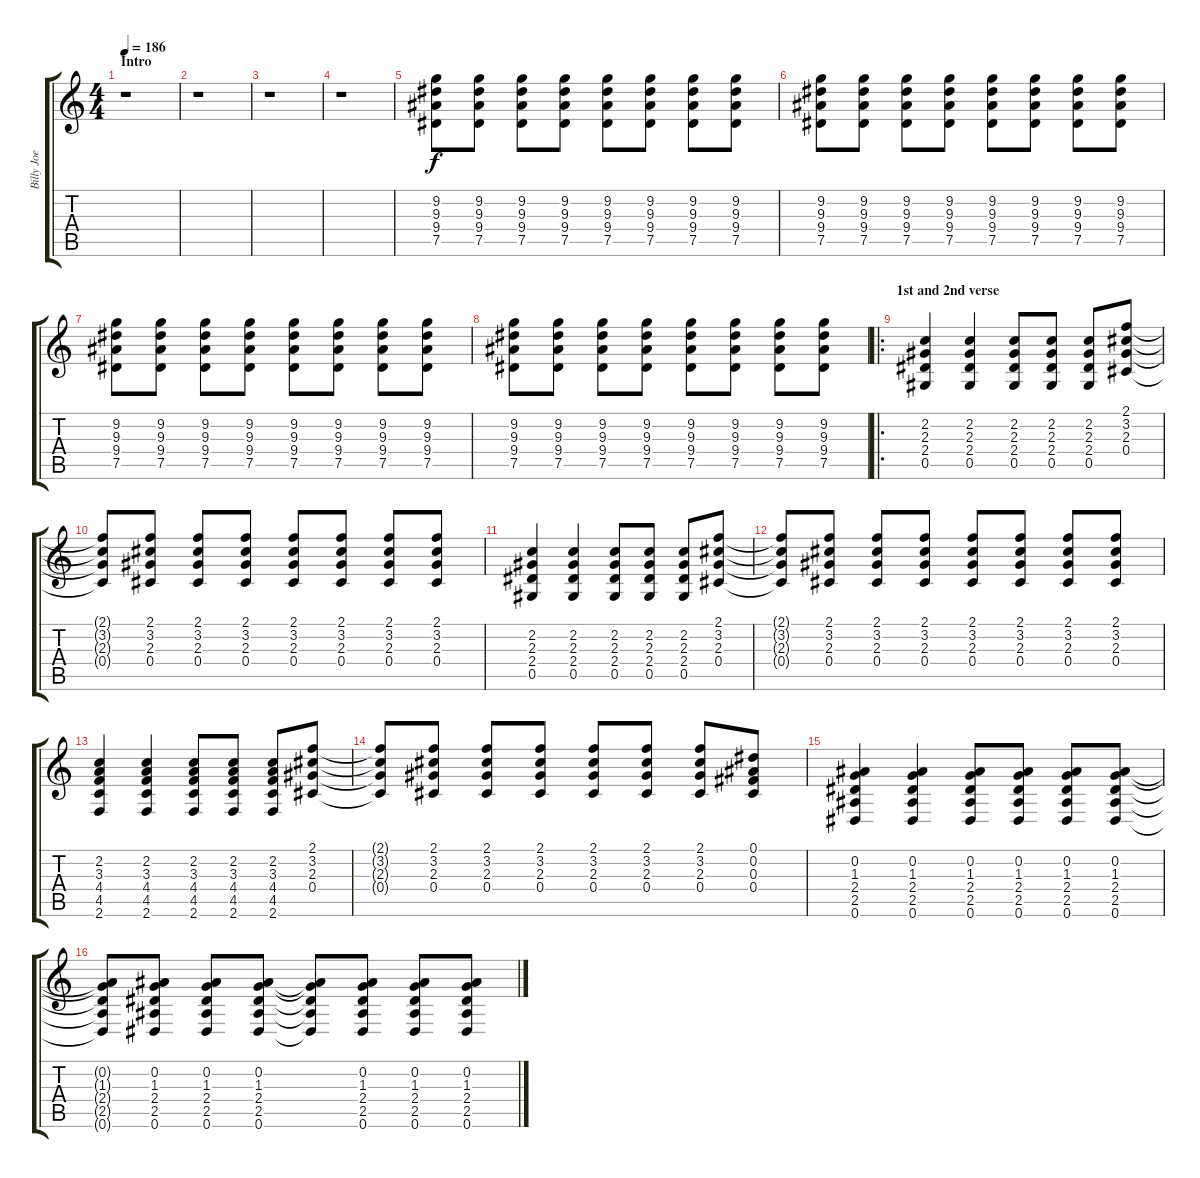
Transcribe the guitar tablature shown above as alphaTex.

\track ("Billy Joe" "Billy Joe") {instrument distortionguitar}
\staff {score tabs}
\tuning (Eb4 Bb3 Gb3 Db3 Ab2 Eb2) {hide}
\ts (4 4)
\section ("" "Intro")
\tempo 186
\clef g2
\ks c
r.1{dy f instrument distortionguitar} |
r.1 |
r.1 |
r.1 |
(9.2 9.3 9.4 7.5).8 (9.2 9.3 9.4 7.5).8 (9.2 9.3 9.4 7.5).8 (9.2 9.3 9.4 7.5).8 (9.2 9.3 9.4 7.5).8 (9.2 9.3 9.4 7.5).8 (9.2 9.3 9.4 7.5).8 (9.2 9.3 9.4 7.5).8 |
(9.2 9.3 9.4 7.5).8 (9.2 9.3 9.4 7.5).8 (9.2 9.3 9.4 7.5).8 (9.2 9.3 9.4 7.5).8 (9.2 9.3 9.4 7.5).8 (9.2 9.3 9.4 7.5).8 (9.2 9.3 9.4 7.5).8 (9.2 9.3 9.4 7.5).8 |
(9.2 9.3 9.4 7.5).8 (9.2 9.3 9.4 7.5).8 (9.2 9.3 9.4 7.5).8 (9.2 9.3 9.4 7.5).8 (9.2 9.3 9.4 7.5).8 (9.2 9.3 9.4 7.5).8 (9.2 9.3 9.4 7.5).8 (9.2 9.3 9.4 7.5).8 |
(9.2 9.3 9.4 7.5).8 (9.2 9.3 9.4 7.5).8 (9.2 9.3 9.4 7.5).8 (9.2 9.3 9.4 7.5).8 (9.2 9.3 9.4 7.5).8 (9.2 9.3 9.4 7.5).8 (9.2 9.3 9.4 7.5).8 (9.2 9.3 9.4 7.5).8 |
\ro
\section ("" "1st and 2nd verse")
(2.2 2.3 2.4 0.5).4 (2.2 2.3 2.4 0.5).4 (2.2 2.3 2.4 0.5).8 (2.2 2.3 2.4 0.5).8 (2.2 2.3 2.4 0.5).8 (2.1 3.2 2.3 0.4).8 |
(2.1{t} 3.2{t} 2.3{t} 0.4{t}).8 (2.1 3.2 2.3 0.4).8 (2.1 3.2 2.3 0.4).8 (2.1 3.2 2.3 0.4).8 (2.1 3.2 2.3 0.4).8 (2.1 3.2 2.3 0.4).8 (2.1 3.2 2.3 0.4).8 (2.1 3.2 2.3 0.4).8 |
(2.2 2.3 2.4 0.5).4 (2.2 2.3 2.4 0.5).4 (2.2 2.3 2.4 0.5).8 (2.2 2.3 2.4 0.5).8 (2.2 2.3 2.4 0.5).8 (2.1 3.2 2.3 0.4).8 |
(2.1{t} 3.2{t} 2.3{t} 0.4{t}).8 (2.1 3.2 2.3 0.4).8 (2.1 3.2 2.3 0.4).8 (2.1 3.2 2.3 0.4).8 (2.1 3.2 2.3 0.4).8 (2.1 3.2 2.3 0.4).8 (2.1 3.2 2.3 0.4).8 (2.1 3.2 2.3 0.4).8 |
(2.2 3.3 4.4 4.5 2.6).4 (2.2 3.3 4.4 4.5 2.6).4 (2.2 3.3 4.4 4.5 2.6).8 (2.2 3.3 4.4 4.5 2.6).8 (2.2 3.3 4.4 4.5 2.6).8 (2.1 3.2 2.3 0.4).8 |
(2.1{t} 3.2{t} 2.3{t} 0.4{t}).8 (2.1 3.2 2.3 0.4).8 (2.1 3.2 2.3 0.4).8 (2.1 3.2 2.3 0.4).8 (2.1 3.2 2.3 0.4).8 (2.1 3.2 2.3 0.4).8 (2.1 3.2 2.3 0.4).8 (0.1 0.2 0.3 0.4).8 |
(0.2 1.3 2.4 2.5 0.6).4 (0.2 1.3 2.4 2.5 0.6).4 (0.2 1.3 2.4 2.5 0.6).8 (0.2 1.3 2.4 2.5 0.6).8 (0.2 1.3 2.4 2.5 0.6).8 (0.2 1.3 2.4 2.5 0.6).8 |
(0.2{t} 1.3{t} 2.4{t} 2.5{t} 0.6{t}).8 (0.2 1.3 2.4 2.5 0.6).8 (0.2 1.3 2.4 2.5 0.6).8 (0.2 1.3 2.4 2.5 0.6).8 (0.2{t} 1.3{t} 2.4{t} 2.5{t} 0.6{t}).8 (0.2 1.3 2.4 2.5 0.6).8 (0.2 1.3 2.4 2.5 0.6).8 (0.2 1.3 2.4 2.5 0.6).8
